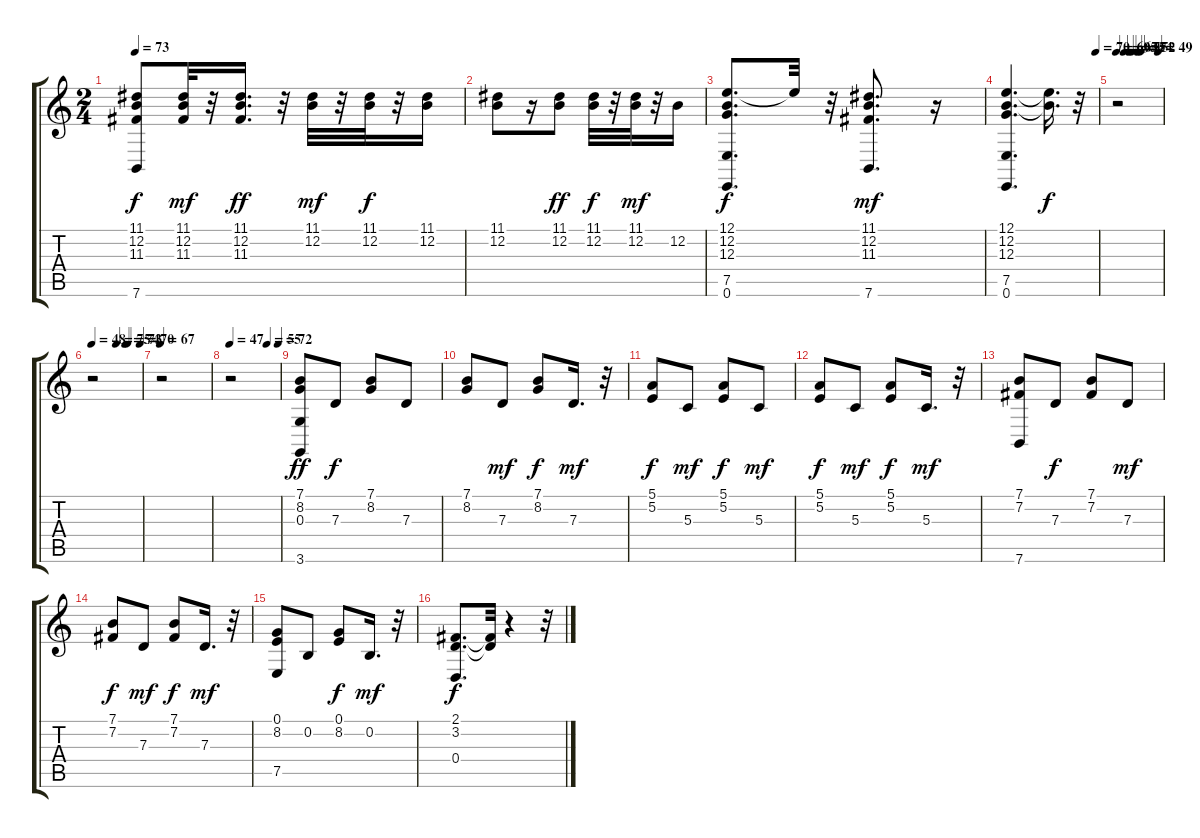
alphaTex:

\track "" {instrument stringensemble1}
\staff {score tabs}
\tuning (E4 B3 G3 D3 A2 E2) {hide}
\ts (2 4)
\tempo 73
\clef g2
\ks c
(11.1 12.2 11.3 7.6).8{dy f} (11.1 12.2 11.3).32{dy mf} r.32 (11.1 12.2 11.3).16{d dy ff} r.32 (11.1 12.2).32{dy mf} r.32 (11.1 12.2).32{dy f} r.32 (11.1 12.2).16 |
(11.1 12.2).8 r.16 (11.1 12.2).8{dy ff} (11.1 12.2).32{dy f} r.32 (11.1 12.2).32{dy mf} r.32 12.2.16 |
(12.1 12.2 12.3 7.5 0.6).8{d dy f} 12.1{t}.32 r.32 (11.1 12.2 11.3 7.6).8{d dy mf} r.16 |
\tempo (70 0.9791666666666666)
(12.1 12.2 12.3 7.5 0.6).4{d} (12.1{t} 12.2{t}).16{d dy f} r.32 |
\tempo 69
\tempo (64 0.16666666666666666)
\tempo (59 0.2916666666666667)
\tempo (57 0.3541666666666667)
\tempo (54 0.4791666666666667)
\tempo (52 0.5416666666666666)
\tempo (49 0.9166666666666666)
r.2 |
\tempo 48
\tempo (75 0.5)
\tempo (74 0.6875)
\tempo (73 0.7291666666666666)
\tempo (70 0.9791666666666666)
r.2 |
\tempo 67
r.2 |
\tempo 47
\tempo (55 0.75)
\tempo (72 0.9791666666666666)
r.2 |
(7.1 8.2 0.3 3.6).8{dy ff} 7.3.8{dy f} (7.1 8.2).8 7.3.8 |
(7.1 8.2).8 7.3.8{dy mf} (7.1 8.2).8{dy f} 7.3.16{d dy mf} r.32 |
(5.1 5.2).8{dy f} 5.3.8{dy mf} (5.1 5.2).8{dy f} 5.3.8{dy mf} |
(5.1 5.2).8{dy f} 5.3.8{dy mf} (5.1 5.2).8{dy f} 5.3.16{d dy mf} r.32 |
(7.1 7.2 7.6).8 7.3.8{dy f} (7.1 7.2).8 7.3.8{dy mf} |
(7.1 7.2).8{dy f} 7.3.8{dy mf} (7.1 7.2).8{dy f} 7.3.16{d dy mf} r.32 |
(0.1 8.2 7.5).8 0.2.8 (0.1 8.2).8{dy f} 0.2.16{d dy mf} r.32 |
(2.1 3.2 0.4).8{d dy f} (2.1{t} 3.2{t}).32 r.4 r.32
